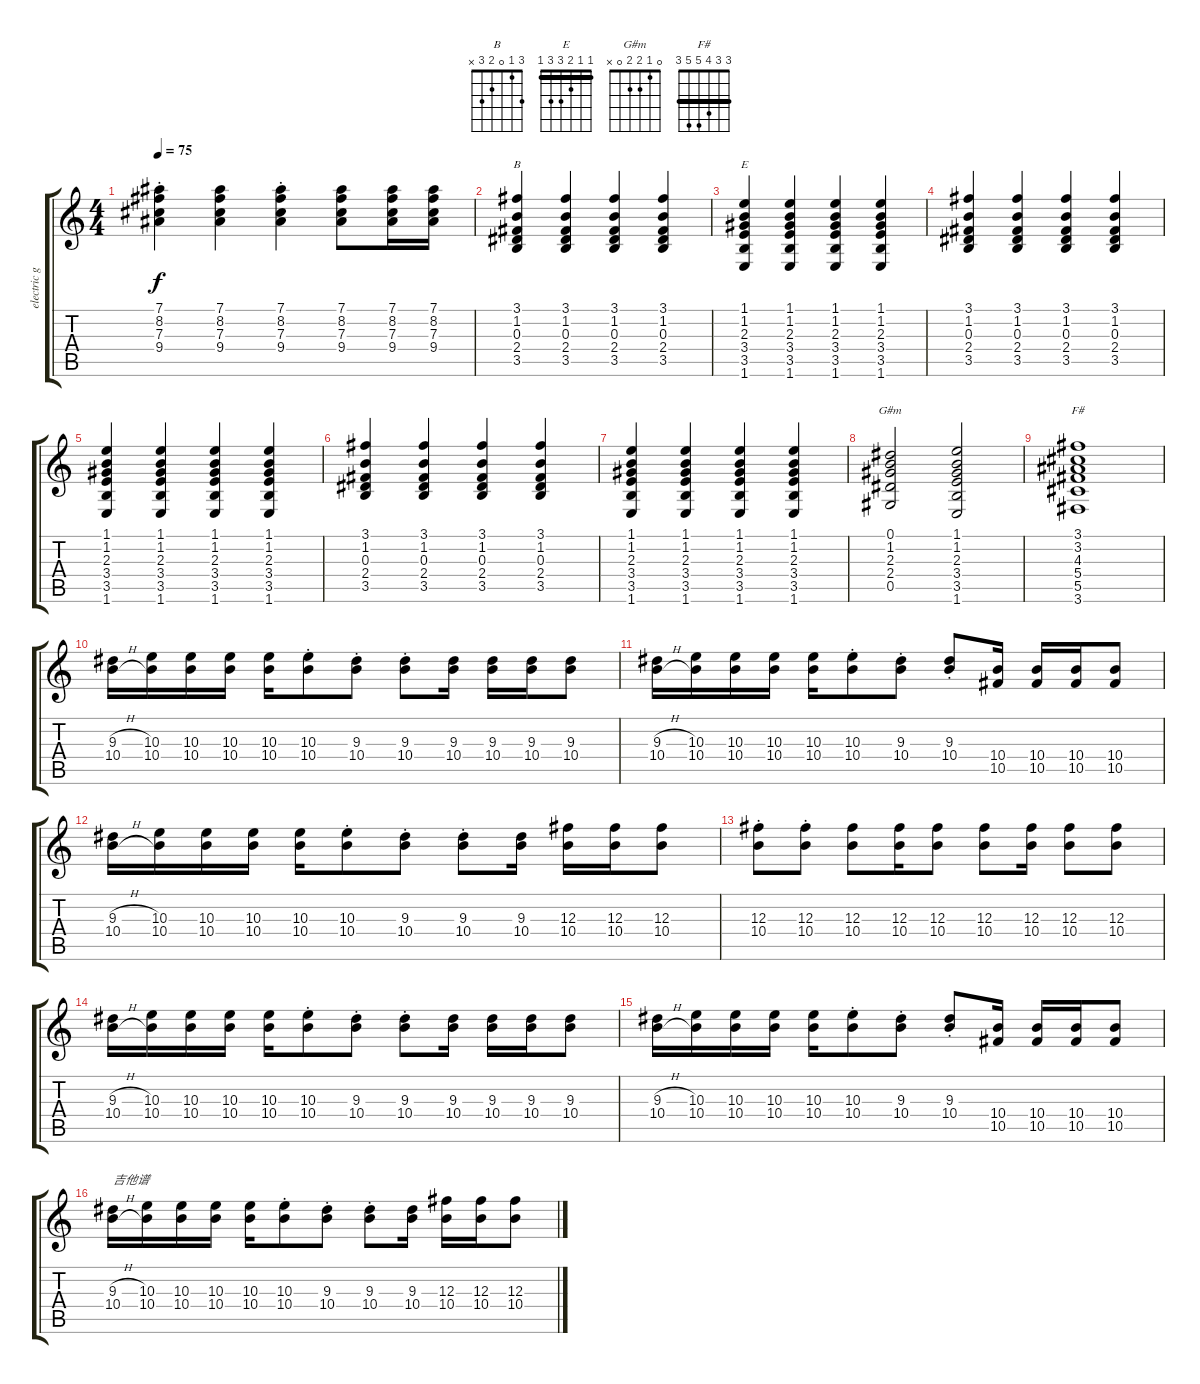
\track ("electric guitar2" "electric g") {instrument overdrivenguitar}
\staff {score tabs}
\tuning (Eb4 Bb3 Gb3 Db3 Ab2 Eb2) {hide}
\chord ("B" 3 1 0 2 3 x)
\chord ("E" 1 1 2 3 3 1) {barre 1}
\chord ("G#m" 0 1 2 2 0 x)
\chord ("F#" 3 3 4 5 5 3) {barre 3}
\ts (4 4)
\tempo 75
\clef g2
\ks c
(7.1{st} 8.2{st} 7.3{st} 9.4{st}).4{dy f} (7.1 8.2 7.3 9.4).4 (7.1{st} 8.2{st} 7.3{st} 9.4{st}).4 (7.1 8.2 7.3 9.4).8 (7.1 8.2 7.3 9.4).16 (7.1 8.2 7.3 9.4).16 |
(3.1 1.2 0.3 2.4 3.5).4{ch "B"} (3.1 1.2 0.3 2.4 3.5).4 (3.1 1.2 0.3 2.4 3.5).4 (3.1 1.2 0.3 2.4 3.5).4 |
(1.1 1.2 2.3 3.4 3.5 1.6).4{ch "E"} (1.1 1.2 2.3 3.4 3.5 1.6).4 (1.1 1.2 2.3 3.4 3.5 1.6).4 (1.1 1.2 2.3 3.4 3.5 1.6).4 |
(3.1 1.2 0.3 2.4 3.5).4 (3.1 1.2 0.3 2.4 3.5).4 (3.1 1.2 0.3 2.4 3.5).4 (3.1 1.2 0.3 2.4 3.5).4 |
(1.1 1.2 2.3 3.4 3.5 1.6).4 (1.1 1.2 2.3 3.4 3.5 1.6).4 (1.1 1.2 2.3 3.4 3.5 1.6).4 (1.1 1.2 2.3 3.4 3.5 1.6).4 |
(3.1 1.2 0.3 2.4 3.5).4 (3.1 1.2 0.3 2.4 3.5).4 (3.1 1.2 0.3 2.4 3.5).4 (3.1 1.2 0.3 2.4 3.5).4 |
(1.1 1.2 2.3 3.4 3.5 1.6).4 (1.1 1.2 2.3 3.4 3.5 1.6).4 (1.1 1.2 2.3 3.4 3.5 1.6).4 (1.1 1.2 2.3 3.4 3.5 1.6).4 |
(0.1 1.2 2.3 2.4 0.5).2{ch "G#m"} (1.1 1.2 2.3 3.4 3.5 1.6).2 |
(3.1 3.2 4.3 5.4 5.5 3.6).1{ch "F#"} |
(9.3{h} 10.4{h}).16 (10.3 10.4).16 (10.3 10.4).16 (10.3 10.4).16 (10.3 10.4).16 (10.3{st} 10.4{st}).8 (9.3{st} 10.4{st}).8 (9.3{st} 10.4{st}).8 (9.3 10.4).16 (9.3 10.4).16 (9.3 10.4).16 (9.3 10.4).8 |
(9.3{h} 10.4{h}).16 (10.3 10.4).16 (10.3 10.4).16 (10.3 10.4).16 (10.3 10.4).16 (10.3{st} 10.4{st}).8 (9.3{st} 10.4{st}).8 (9.3{st} 10.4{st}).8 (10.4 10.5).16 (10.4 10.5).16 (10.4 10.5).16 (10.4 10.5).8 |
(9.3{h} 10.4{h}).16 (10.3 10.4).16 (10.3 10.4).16 (10.3 10.4).16 (10.3 10.4).16 (10.3{st} 10.4{st}).8 (9.3{st} 10.4{st}).8 (9.3{st} 10.4{st}).8 (9.3 10.4).16 (12.3 10.4).16 (12.3 10.4).16 (12.3 10.4).8 |
(12.3{st} 10.4{st}).8 (12.3{st} 10.4{st}).8 (12.3 10.4).8 (12.3 10.4).16 (12.3 10.4).8 (12.3 10.4).8 (12.3 10.4).16 (12.3 10.4).8 (12.3 10.4).8 |
(9.3{h} 10.4{h}).16 (10.3 10.4).16 (10.3 10.4).16 (10.3 10.4).16 (10.3 10.4).16 (10.3{st} 10.4{st}).8 (9.3{st} 10.4{st}).8 (9.3{st} 10.4{st}).8 (9.3 10.4).16 (9.3 10.4).16 (9.3 10.4).16 (9.3 10.4).8 |
(9.3{h} 10.4{h}).16 (10.3 10.4).16 (10.3 10.4).16 (10.3 10.4).16 (10.3 10.4).16 (10.3{st} 10.4{st}).8 (9.3{st} 10.4{st}).8 (9.3{st} 10.4{st}).8 (10.4 10.5).16 (10.4 10.5).16 (10.4 10.5).16 (10.4 10.5).8 |
(9.3{h} 10.4{h}).16{txt "吉他谱"} (10.3 10.4).16 (10.3 10.4).16 (10.3 10.4).16 (10.3 10.4).16 (10.3{st} 10.4{st}).8 (9.3{st} 10.4{st}).8 (9.3{st} 10.4{st}).8 (9.3 10.4).16 (12.3 10.4).16 (12.3 10.4).16 (12.3 10.4).8
